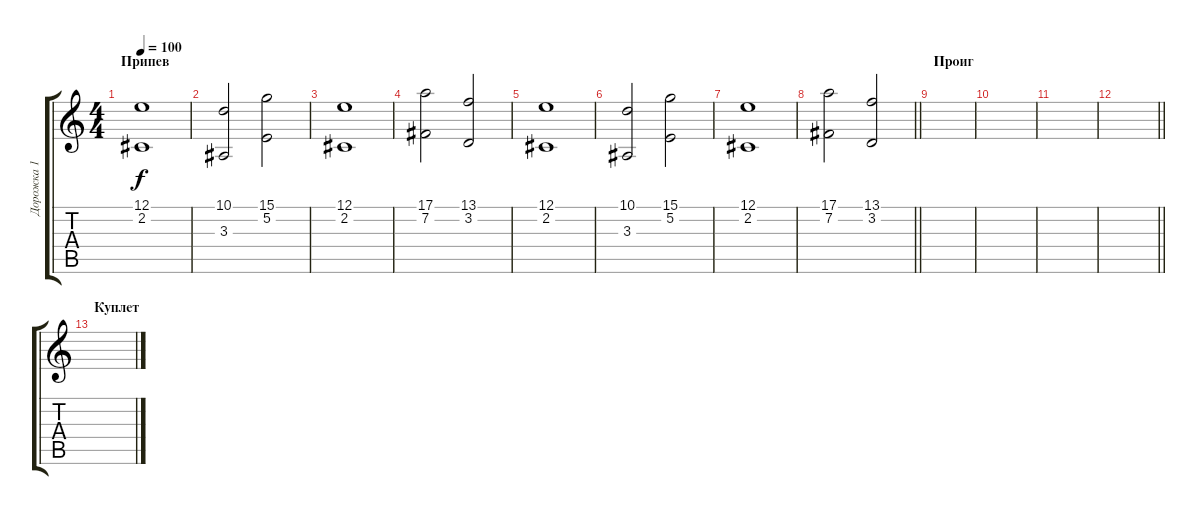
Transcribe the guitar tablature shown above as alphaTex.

\track ("Дорожка 1" "Дорожка 1") {instrument stringensemble1}
\staff {score tabs}
\tuning (E4 B3 G3 D3 A2 E2) {hide}
\ts (4 4)
\section ("" "Припев")
\tempo 100
\clef g2
\ks c
(12.1 2.2).1{dy f instrument pad4choir} |
(10.1 3.3).2 (15.1 5.2).2 |
(12.1 2.2).1 |
(17.1 7.2).2 (13.1 3.2).2 |
(12.1 2.2).1{instrument choiraahs} |
(10.1 3.3).2 (15.1 5.2).2 |
(12.1 2.2).1 |
\barLineRight lightlight
(17.1 7.2).2 (13.1 3.2).2 |
\section ("" "Проиг")
|
|
|
\barLineRight lightlight
|
\section ("" "Куплет")
